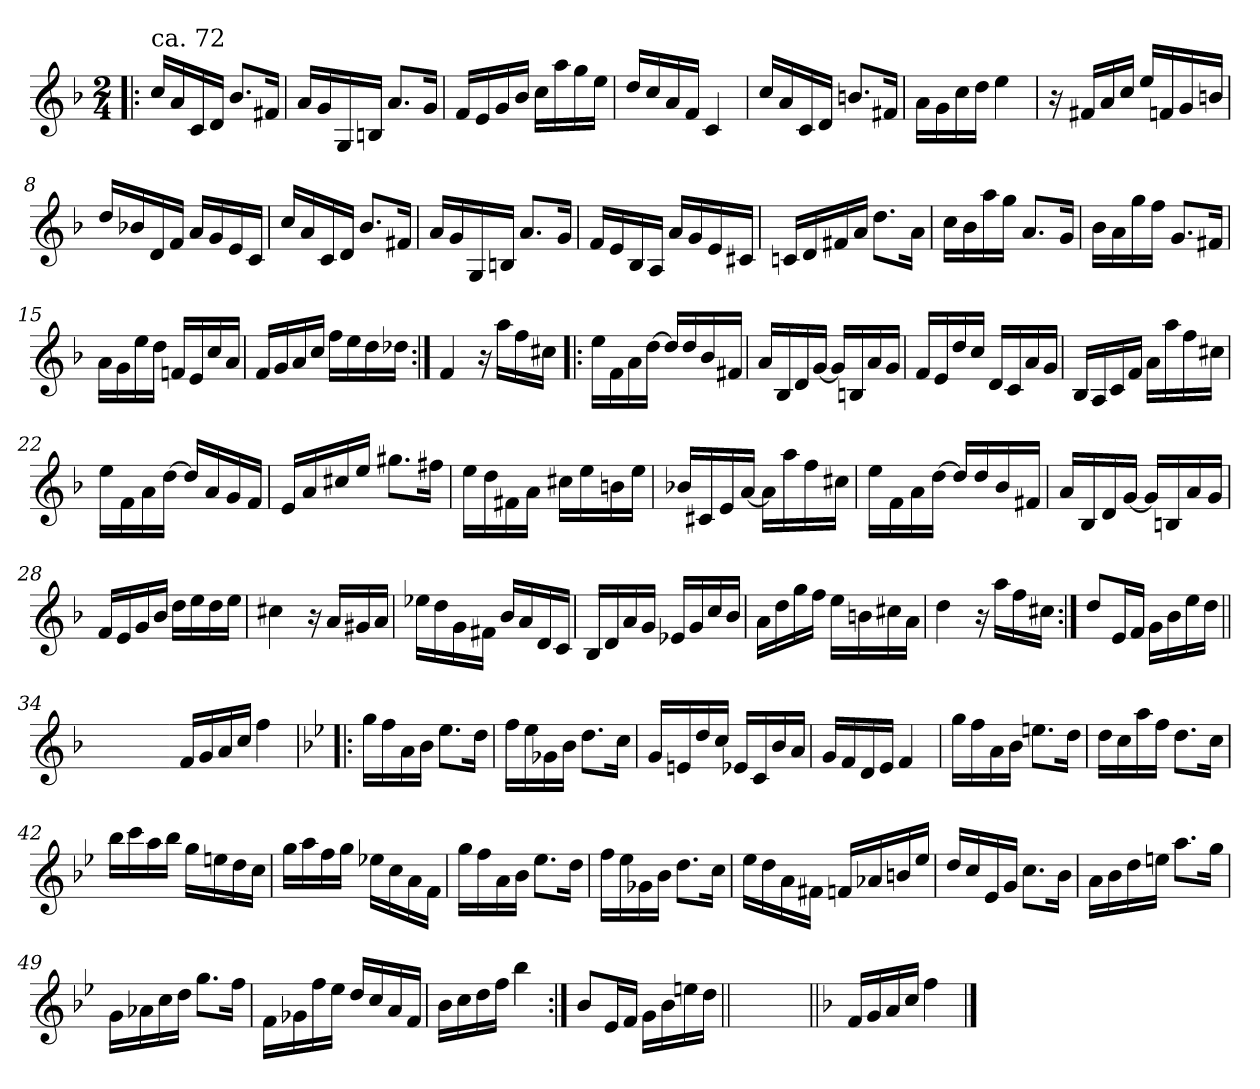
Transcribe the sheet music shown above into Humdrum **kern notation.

**kern
*part1
*staff1
*clefG2
*k[b-]
*F:
*M2/4
=1!|:
!LO:TX:a:t=ca. 72
16cc/LL
16a/
16c/
16d/JJ
8.b-/L
16f#X/Jk
=2
16a/LL
16g/
16G/
16Bn/JJ
8.a/L
16g/Jk
=3
16f/LL
16e/
16g/
16b-/JJ
16cc\LL
16aa\
16gg\
16ee\JJ
=4
16dd/LL
16cc/
16a/
16f/JJ
4c/
!!LO:LB:g=z
=5
16cc/LL
16a/
16c/
16d/JJ
8.bn/L
16f#X/Jk
=6
16a\LL
16g\
16cc\
16dd\JJ
4ee\
=7
16r
16f#X/LL
16a/
16cc/JJ
16ee/LL
16fn/
16g/
16bn/JJ
=8
16dd/LL
16b-X/
16d/
16f/JJ
16a/LL
16g/
16e/
16c/JJ
!!LO:LB:g=z
=9
16cc/LL
16a/
16c/
16d/JJ
8.b-/L
16f#X/Jk
=10
16a/LL
16g/
16G/
16Bn/JJ
8.a/L
16g/Jk
=11
16f/LL
16e/
16B-/
16A/JJ
16a/LL
16g/
16e/
16c#X/JJ
=12
16cn/LL
16d/
16f#X/
16a/JJ
8.dd\L
16a\Jk
!!LO:LB:g=z
=13
16cc\LL
16b-\
16aa\
16gg\JJ
8.a/L
16g/Jk
=14
16b-\LL
16a\
16gg\
16ff\JJ
8.g/L
16f#X/Jk
=15
16a\LL
16g\
16ee\
16dd\JJ
16fn/LL
16e/
16cc/
16a/JJ
=16
16f/LL
16g/
16a/
16cc/JJ
16ff\LL
16ee\
16dd\
16dd-X\JJ
!!LO:LB:g=z
=17:|!
4f/
16r
16aa\LL
16ff\
16cc#X\JJ
=18!|:
16ee\LL
16f\
16a\
[>16dd\JJ
16dd/LL]
16dd/
16b-/
16f#X/JJ
=19
16a/LL
16B-/
16d/
[<16g/JJ
16g/LL]
16Bn/
16a/
16g/JJ
=20
16f/LL
16e/
16dd/
16cc/JJ
16d/LL
16c/
16a/
16g/JJ
!!LO:LB:g=z
=21
16B-/LL
16A/
16c/
16f/JJ
16a\LL
16aa\
16ff\
16cc#X\JJ
=22
16ee\LL
16f\
16a\
[>16dd\JJ
16dd/LL]
16a/
16g/
16f/JJ
=23
16e/LL
16a/
16cc#X/
16ee/JJ
8.gg#X\L
16ff#X\Jk
=24
16ee\LL
16dd\
16f#X\
16a\JJ
16cc#X\LL
16ee\
16bn\
16ee\JJ
!!LO:LB:g=z
=25
16b-X/LL
16c#X/
16e/
[>16a/JJ
16a\LL]
16aa\
16ff\
16cc#X\JJ
=26
16ee\LL
16f\
16a\
[>16dd\JJ
16dd/LL]
16dd/
16b-/
16f#X/JJ
=27
16a/LL
16B-/
16d/
[<16g/JJ
16g/LL]
16Bn/
16a/
16g/JJ
=28
16f/LL
16e/
16g/
16b-/JJ
16dd\LL
16ee\
16dd\
16ee\JJ
!!LO:LB:g=z
=29
4cc#X\
16r
16a/LL
16g#X/
16a/JJ
=30
16ee-X\LL
16dd\
16g\
16f#X\JJ
16b-/LL
16a/
16d/
16c/JJ
=31
16B-/LL
16d/
16a/
16g/JJ
16e-X/LL
16g/
16cc/
16b-/JJ
=32
16a\LL
16dd\
16gg\
16ff\JJ
16ee\LL
16bn\
16cc#X\
16a\JJ
!!LO:LB:g=z
=33
4dd\
16r
16aa\LL
16ff\
16cc#X\JJ
=34:|!
8dd/L
16e/L
16f/JJ
16g\LL
16b-\
16ee\
16dd\JJ
=34X1||
*stria0
2ryy
!!LO:PB:g=z
=35-
*stria5
16f/LL
16g/
16a/
16cc/JJ
4ff\
=36!|:
*k[b-e-]
*B-:
16gg\LL
16ff\
16a\
16b-\JJ
8.ee-\L
16dd\Jk
=37
16ff\LL
16ee-\
16g-X\
16b-\JJ
8.dd\L
16cc\Jk
=38
16g/LL
16en/
16dd/
16cc/JJ
16e-X/LL
16c/
16b-/
16a/JJ
!!LO:LB:g=z
=39
16g/LL
16f/
16d/
16e-/JJ
4f/
=40
16gg\LL
16ff\
16a\
16b-\JJ
8.een\L
16dd\Jk
=41
16dd\LL
16cc\
16aa\
16ff\JJ
8.dd\L
16cc\Jk
=42
16bb-\LL
16ccc\
16aa\
16bb-\JJ
16gg\LL
16een\
16dd\
16cc\JJ
!!LO:LB:g=z
=43
16gg\LL
16aa\
16ff\
16gg\JJ
16ee-X\LL
16cc\
16a\
16f\JJ
=44
16gg\LL
16ff\
16a\
16b-\JJ
8.ee-\L
16dd\Jk
=45
16ff\LL
16ee-\
16g-X\
16b-\JJ
8.dd\L
16cc\Jk
=46
16ee-\LL
16dd\
16a\
16f#X\JJ
16fn/LL
16a-X/
16bn/
16ee-/JJ
!!LO:LB:g=z
=47
16dd/LL
16cc/
16e-/
16g/JJ
8.cc\L
16b-\Jk
=48
16a\LL
16b-\
16dd\
16een\JJ
8.aa\L
16gg\Jk
=49
16g\LL
16a-X\
16cc\
16dd\JJ
8.gg\L
16ff\Jk
=50
16f\LL
16g-X\
16ff\
16ee-\JJ
16dd/LL
16cc/
16a/
16f/JJ
!!LO:LB:g=z
=51
16b-\LL
16cc\
16dd\
16ff\JJ
4bb-\
=52:|!
8b-/L
16e-/L
16f/JJ
16g\LL
16b-\
16een\
16dd\JJ
=53||
*stria0
2ryy
=54||
*stria5
*k[b-]
*F:
16f/LL
16g/
16a/
16cc/JJ
4ff\
==
*-
